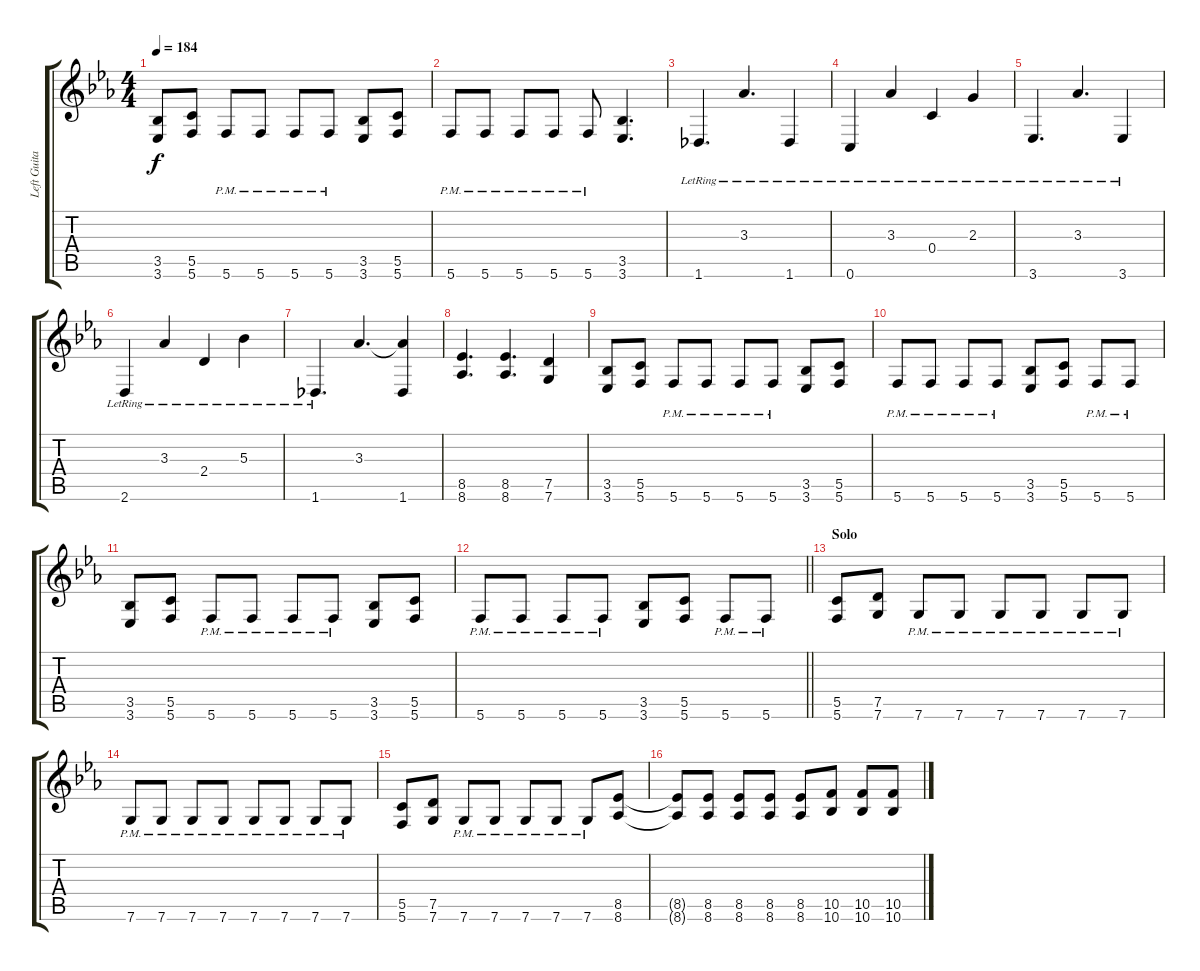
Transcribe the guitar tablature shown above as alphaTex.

\track ("Left Guitar" "Left Guita") {instrument overdrivenguitar}
\staff {score tabs}
\tuning (D4 A3 F3 C3 G2 C2) {hide}
\ts (4 4)
\tempo 184
\clef g2
\ks eb
(3.5 3.6).8{dy f} (5.5 5.6).8 5.6{pm}.8 5.6{pm}.8 5.6{pm}.8 5.6{pm}.8 (3.5 3.6).8 (5.5 5.6).8 |
5.6{pm}.8 5.6{pm}.8 5.6{pm}.8 5.6{pm}.8 5.6{pm}.8 (3.5 3.6).4{d} |
1.6{lr}.4{d} 3.3{lr}.4{d} 1.6{lr}.4 |
0.6{lr}.4 3.3{lr}.4 0.4{lr}.4 2.3{lr}.4 |
3.6{lr}.4{d} 3.3{lr}.4{d} 3.6{lr}.4 |
2.6{lr}.4 3.3{lr}.4 2.4{lr}.4 5.3{lr}.4 |
1.6{lr}.4{d} 3.3.4{d} (3.3{t} 1.6).4 |
(8.5 8.6).4{d} (8.5 8.6).4{d} (7.5 7.6).4 |
(3.5 3.6).8 (5.5 5.6).8 5.6{pm}.8 5.6{pm}.8 5.6{pm}.8 5.6{pm}.8 (3.5 3.6).8 (5.5 5.6).8 |
5.6{pm}.8 5.6{pm}.8 5.6{pm}.8 5.6{pm}.8 (3.5 3.6).8 (5.5 5.6).8 5.6{pm}.8 5.6{pm}.8 |
(3.5 3.6).8 (5.5 5.6).8 5.6{pm}.8 5.6{pm}.8 5.6{pm}.8 5.6{pm}.8 (3.5 3.6).8 (5.5 5.6).8 |
\barLineRight lightlight
5.6{pm}.8 5.6{pm}.8 5.6{pm}.8 5.6{pm}.8 (3.5 3.6).8 (5.5 5.6).8 5.6{pm}.8 5.6{pm}.8 |
\section ("" "Solo")
(5.5 5.6).8 (7.5 7.6).8 7.6{pm}.8 7.6{pm}.8 7.6{pm}.8 7.6{pm}.8 7.6{pm}.8 7.6{pm}.8 |
7.6{pm}.8 7.6{pm}.8 7.6{pm}.8 7.6{pm}.8 7.6{pm}.8 7.6{pm}.8 7.6{pm}.8 7.6{pm}.8 |
(5.5 5.6).8 (7.5 7.6).8 7.6{pm}.8 7.6{pm}.8 7.6{pm}.8 7.6{pm}.8 7.6{pm}.8 (8.5 8.6).8 |
(8.5{t} 8.6{t}).8 (8.5 8.6).8 (8.5 8.6).8 (8.5 8.6).8 (8.5 8.6).8 (10.5 10.6).8 (10.5 10.6).8 (10.5 10.6).8
